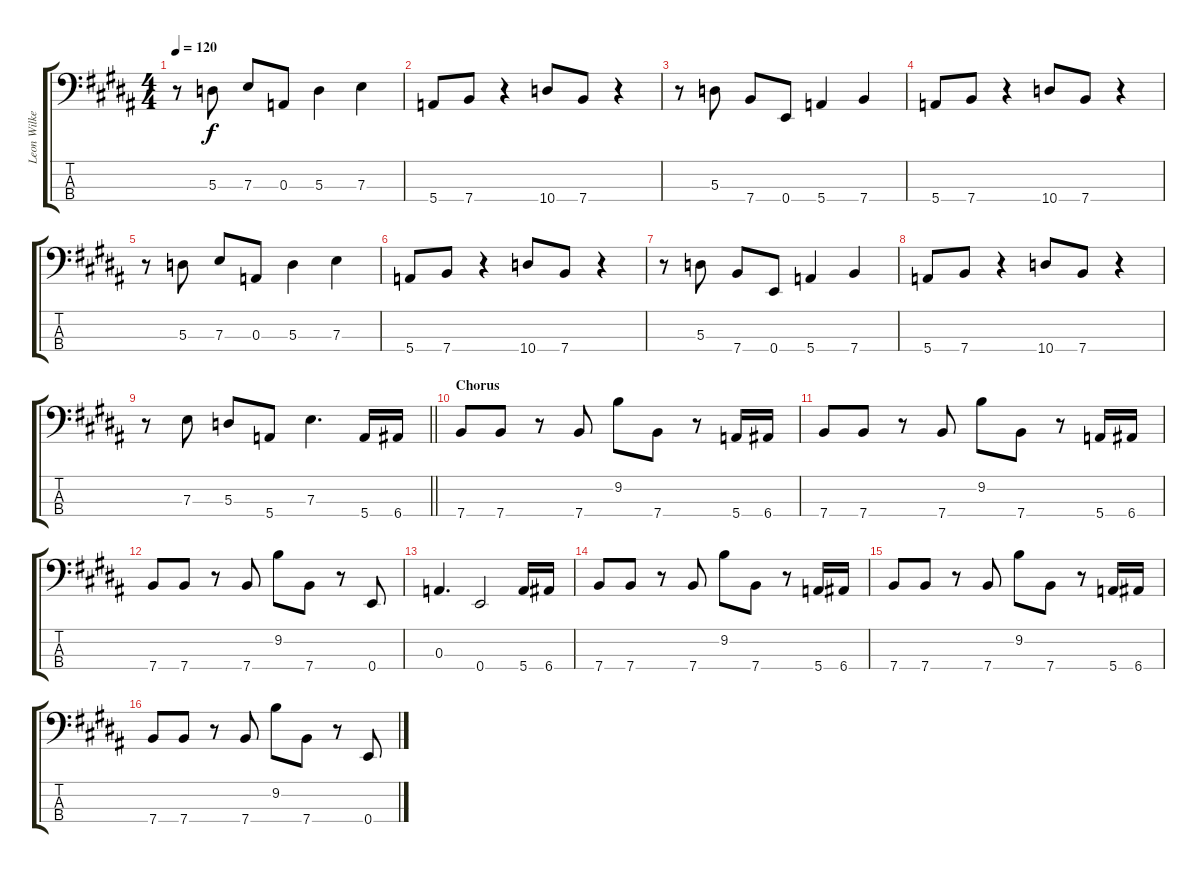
\track ("Leon Wilkeson - Bass Guitar" "Leon Wilke") {instrument electricbasspick}
\staff {score tabs}
\tuning (G2 D2 A1 E1) {hide}
\ts (4 4)
\tempo 120
\clef f4
\ks b
r.8{dy f} 5.3.8 7.3.8 0.3.8 5.3.4 7.3.4 |
5.4.8 7.4.8 r.4 10.4.8 7.4.8 r.4 |
r.8 5.3.8 7.4.8 0.4.8 5.4.4 7.4.4 |
5.4.8 7.4.8 r.4 10.4.8 7.4.8 r.4 |
r.8 5.3.8 7.3.8 0.3.8 5.3.4 7.3.4 |
5.4.8 7.4.8 r.4 10.4.8 7.4.8 r.4 |
r.8 5.3.8 7.4.8 0.4.8 5.4.4 7.4.4 |
5.4.8 7.4.8 r.4 10.4.8 7.4.8 r.4 |
\barLineRight lightlight
r.8 7.3.8 5.3.8 5.4.8 7.3.4{d} 5.4.16 6.4.16 |
\section ("" "Chorus")
7.4.8 7.4.8 r.8 7.4.8 9.2.8 7.4.8 r.8 5.4.16 6.4.16 |
7.4.8 7.4.8 r.8 7.4.8 9.2.8 7.4.8 r.8 5.4.16 6.4.16 |
7.4.8 7.4.8 r.8 7.4.8 9.2.8 7.4.8 r.8 0.4.8 |
0.3.4{d} 0.4.2 5.4.16 6.4.16 |
7.4.8 7.4.8 r.8 7.4.8 9.2.8 7.4.8 r.8 5.4.16 6.4.16 |
7.4.8 7.4.8 r.8 7.4.8 9.2.8 7.4.8 r.8 5.4.16 6.4.16 |
7.4.8 7.4.8 r.8 7.4.8 9.2.8 7.4.8 r.8 0.4.8
